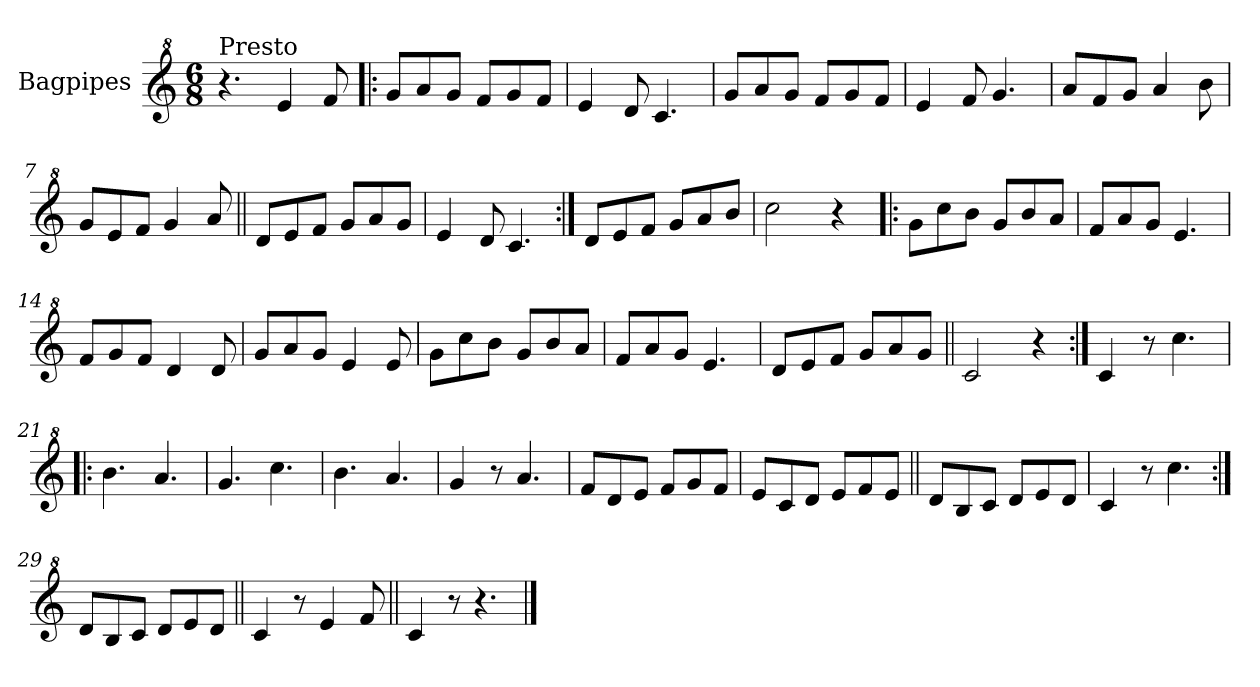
**kern
*part1
*staff1
*I"Bagpipes
*I'Bag
*clefG^2
*k[]
*C:
*M6/8
=1
!LO:TX:a:t=Presto
4.r
4ee/
8ff/
=2!|:
8gg/L
8aa/
8gg/J
8ff/L
8gg/
8ff/J
=3
4ee/
8dd/
4.cc/
=4
8gg/L
8aa/
8gg/J
8ff/L
8gg/
8ff/J
=5
4ee/
8ff/
4.gg/
=6
8aa/L
8ff/
8gg/J
4aa/
8bb\
=7
8gg/L
8ee/
8ff/J
4gg/
8aa/
=8||
8dd/L
8ee/
8ff/J
8gg/L
8aa/
8gg/J
!!LO:LB:g=z
=9
4ee/
8dd/
4.cc/
=10:|!
8dd/L
8ee/
8ff/J
8gg/L
8aa/
8bb/J
=11
2ccc\
4r
=12!|:
8gg\L
8ccc\
8bb\J
8gg/L
8bb/
8aa/J
=13
8ff/L
8aa/
8gg/J
4.ee/
=14
8ff/L
8gg/
8ff/J
4dd/
8dd/
=15
8gg/L
8aa/
8gg/J
4ee/
8ee/
=16
8gg\L
8ccc\
8bb\J
8gg/L
8bb/
8aa/J
!!LO:LB:g=z
=17
8ff/L
8aa/
8gg/J
4.ee/
=18
8dd/L
8ee/
8ff/J
8gg/L
8aa/
8gg/J
=19||
2cc/
4r
=20:|!
4cc/
8r
4.ccc\
=21!|:
4.bb\
4.aa/
=22
4.gg/
4.ccc\
=23
4.bb\
4.aa/
=24
4gg/
8r
4.aa/
=25
8ff/L
8dd/
8ee/J
8ff/L
8gg/
8ff/J
=26
8ee/L
8cc/
8dd/J
8ee/L
8ff/
8ee/J
!!LO:LB:g=z
=27||
8dd/L
8b/
8cc/J
8dd/L
8ee/
8dd/J
=28
4cc/
8r
4.ccc\
=29:|!
8dd/L
8b/
8cc/J
8dd/L
8ee/
8dd/J
=30||
4cc/
8r
4ee/
8ff/
=31||
4cc/
8r
4.r
==
*-
